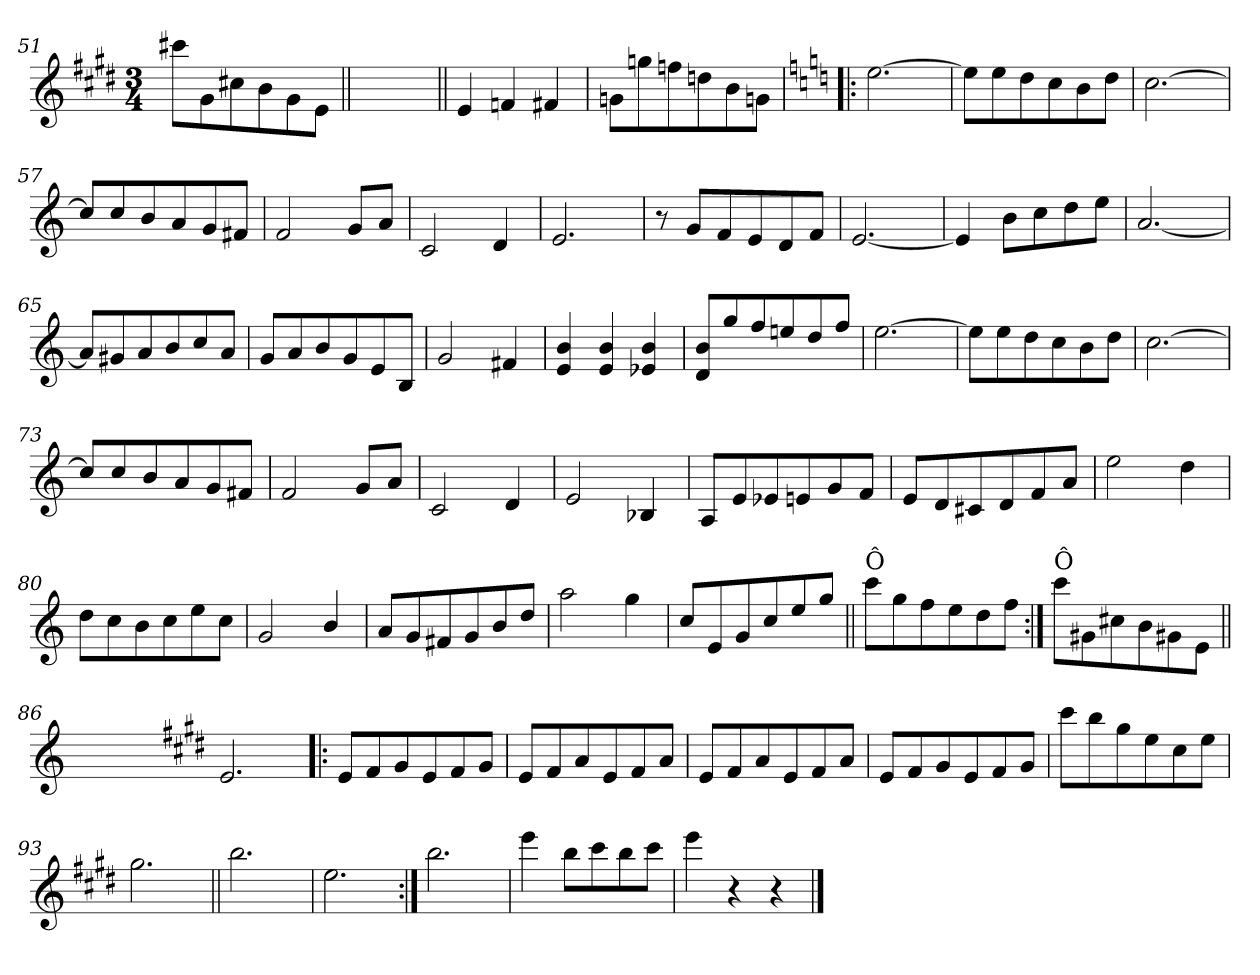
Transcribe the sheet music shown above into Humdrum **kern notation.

**kern
*part1
*staff1
*clefG2
*k[f#c#g#d#]
*E:
*M3/4
=51
8ccc#X\L
8g#\
8cc#X\
8b\
8g#\
8e\J
=51X511||
2.ryy
=52||
4e/
4fn/
4f#X/
=53
8gn\L
8ggn\
8ffn\
8ddn\
8b\
8gn\J
!!LO:LB:g=z
=54!|:
*k[]
*C:
[2.ee\
=55
8ee\L]
8ee\
8dd\
8cc\
8b\
8dd\J
=56
[2.cc\
=57
8cc/L]
8cc/
8b/
8a/
8g/
8f#X/J
=58
2f/
8g/L
8a/J
=59
2c/
4d/
!!LO:LB:g=z
=60
2.e/
=61
8r
8g/L
8f/
8e/
8d/
8f/J
=62
[2.e/
=63
4e/]
8b\L
8cc\
8dd\
8ee\J
=64
[2.a/
=65
8a/L]
8g#X/
8a/
8b/
8cc/
8a/J
!!LO:LB:g=z
=66
8g/L
8a/
8b/
8g/
8e/
8B/J
=67
2g/
4f#X/
=68
4e/ 4b/
4e/ 4b/
4e-X/ 4b/
=69
8d/ 8b/L
8gg/
8ff/
8een/
8dd/
8ff/J
=70
[2.ee\
!!LO:LB:g=z
=71
8ee\L]
8ee\
8dd\
8cc\
8b\
8dd\J
=72
[2.cc\
=73
8cc/L]
8cc/
8b/
8a/
8g/
8f#X/J
=74
2f/
8g/L
8a/J
=75
2c/
4d/
=76
2e/
4B-X/
!!LO:LB:g=z
=77
8A/L
8e/
8e-X/
8en/
8g/
8f/J
=78
8e/L
8d/
8c#X/
8d/
8f/
8a/J
=79
2ee\
4dd\
=80
8dd\L
8cc\
8b\
8cc\
8ee\
8cc\J
=81
2g/
4b/
!!LO:LB:g=z
=82
8a/L
8g/
8f#X/
8g/
8b/
8dd/J
=83
2aa\
4gg\
=84
8cc/L
8e/
8g/
8cc/
8ee/
8gg/J
=85||
!LO:TX:a:t=Ô
8ccc\L
8gg\
8ff\
8ee\
8dd\
8ff\J
=86:|!
!LO:TX:a:t=Ô
8ccc\L
8g#X\
8cc#X\
8b\
8g#X\
8e\J
=86X862||
2.ryy
!!LO:LB:g=z
=87-
*k[f#c#g#d#]
*E:
2.e/
=88!|:
8e/L
8f#/
8g#/
8e/
8f#/
8g#/J
=89
8e/L
8f#/
8a/
8e/
8f#/
8a/J
=90
8e/L
8f#/
8a/
8e/
8f#/
8a/J
=91
8e/L
8f#/
8g#/
8e/
8f#/
8g#/J
!!LO:LB:g=z
=92
8ccc#\L
8bb\
8gg#\
8ee\
8cc#\
8ee\J
=93
2.gg#\
=94||
2.bb\
=95
2.ee\
=96:|!
2.bb\
=97
4eee\
8bb\L
8ccc#\
8bb\
8ccc#\J
=98
4eee\
4r
4r
==
*-
